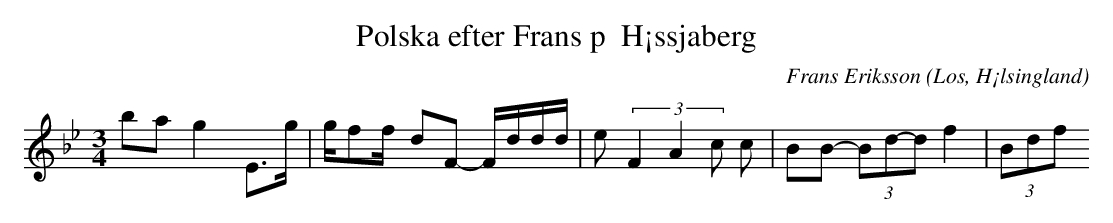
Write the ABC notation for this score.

X:1
T:Polska efter Frans p  H¡ssjaberg
O:Los, H¡lsingland
M:3/4
C:Frans Eriksson
K:Bb
ba g2 E>g |g/ff/- dF- F/d/d/d/|e(3F2A2c c| BB -(3Bd-d f2|-(3Bdf
